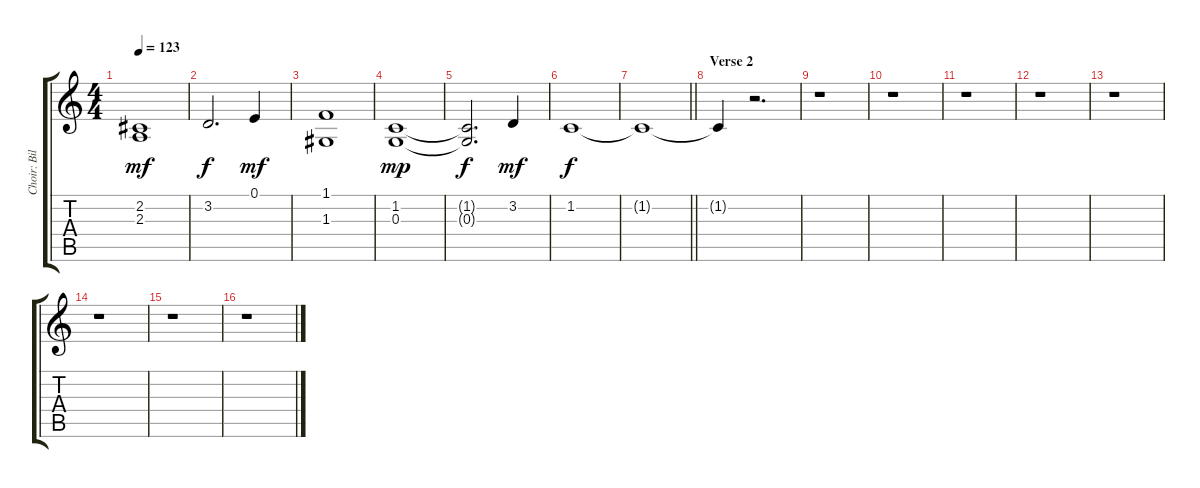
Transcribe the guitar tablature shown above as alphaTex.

\track ("Choir: Bill Zampino" "Choir: Bil") {instrument choiraahs}
\staff {score tabs}
\tuning (E4 B3 G3 D3 A2 E2) {hide}
\ts (4 4)
\tempo 123
\clef g2
\ks c
(2.2 2.3).1{dy mf} |
3.2.2{d dy f} 0.1.4{dy mf} |
(1.1 1.3).1 |
(1.2 0.3).1{dy mp} |
(1.2{t} 0.3{t}).2{d dy f} 3.2.4{dy mf} |
1.2.1{dy f} |
\barLineRight lightlight
1.2{t}.1 |
\section ("" "Verse 2")
1.2{t}.4 r.2{d} |
r.1 |
r.1 |
r.1 |
r.1 |
r.1 |
r.1 |
r.1 |
r.1
